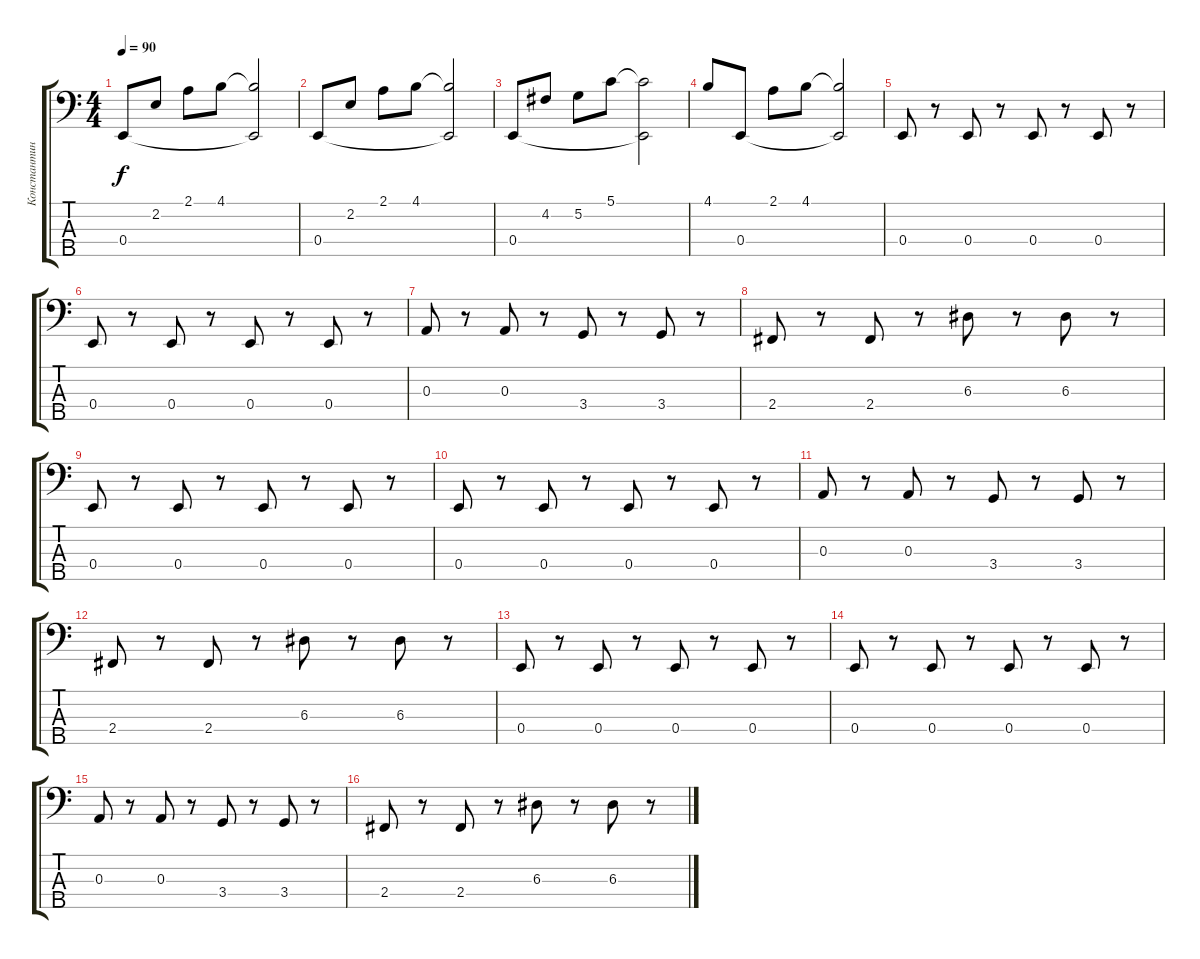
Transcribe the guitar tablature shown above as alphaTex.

\track ("Константин Бекрев" "Константин") {instrument electricbasspick}
\staff {score tabs}
\tuning (G2 D2 A1 E1 B0) {hide}
\ts (4 4)
\tempo 90
\clef f4
\ks c
0.4.8{dy f} 2.2.8 2.1.8 4.1.8 (4.1{t} 0.4{t}).2 |
0.4.8 2.2.8 2.1.8 4.1.8 (4.1{t} 0.4{t}).2 |
0.4.8 4.2.8 5.2.8 5.1.8 (5.1{t} 0.4{t}).2 |
4.1.8 0.4.8 2.1.8 4.1.8 (4.1{t} 0.4{t}).2 |
0.4.8 r.8 0.4.8 r.8 0.4.8 r.8 0.4.8 r.8 |
0.4.8 r.8 0.4.8 r.8 0.4.8 r.8 0.4.8 r.8 |
0.3.8 r.8 0.3.8 r.8 3.4.8 r.8 3.4.8 r.8 |
2.4.8 r.8 2.4.8 r.8 6.3.8 r.8 6.3.8 r.8 |
0.4.8 r.8 0.4.8 r.8 0.4.8 r.8 0.4.8 r.8 |
0.4.8 r.8 0.4.8 r.8 0.4.8 r.8 0.4.8 r.8 |
0.3.8 r.8 0.3.8 r.8 3.4.8 r.8 3.4.8 r.8 |
2.4.8 r.8 2.4.8 r.8 6.3.8 r.8 6.3.8 r.8 |
0.4.8 r.8 0.4.8 r.8 0.4.8 r.8 0.4.8 r.8 |
0.4.8 r.8 0.4.8 r.8 0.4.8 r.8 0.4.8 r.8 |
0.3.8 r.8 0.3.8 r.8 3.4.8 r.8 3.4.8 r.8 |
2.4.8 r.8 2.4.8 r.8 6.3.8 r.8 6.3.8 r.8
